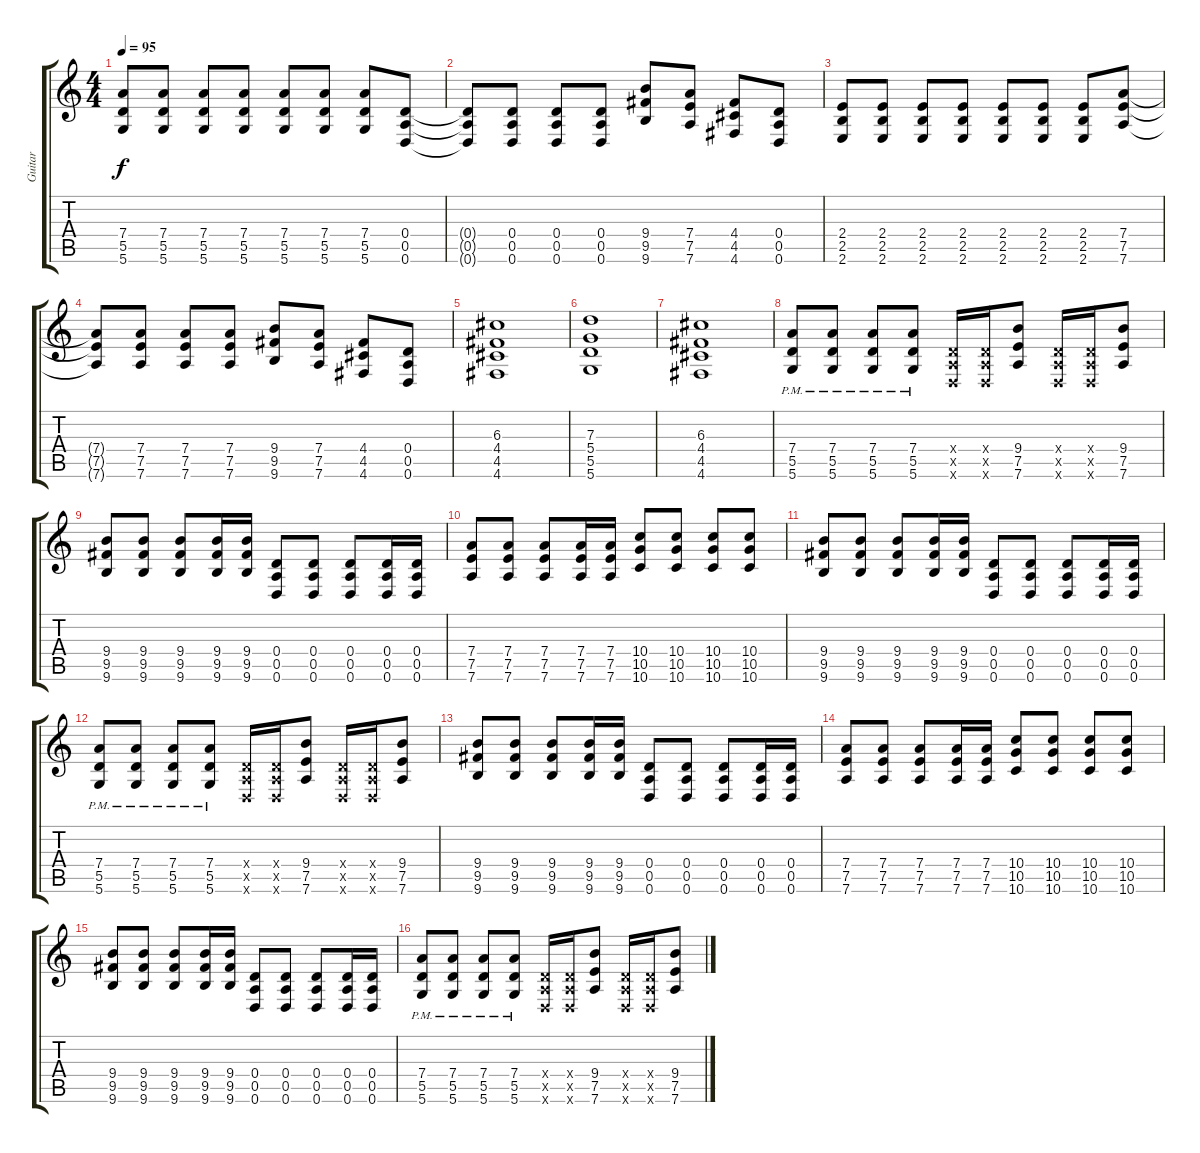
\track ("Guitar" "Guitar") {instrument distortionguitar}
\staff {score tabs}
\tuning (E4 B3 G3 D3 A2 D2) {hide}
\ts (4 4)
\tempo 95
\clef g2
\ks c
(7.4 5.5 5.6).8{dy f} (7.4 5.5 5.6).8 (7.4 5.5 5.6).8 (7.4 5.5 5.6).8 (7.4 5.5 5.6).8 (7.4 5.5 5.6).8 (7.4 5.5 5.6).8 (0.4 0.5 0.6).8 |
(0.4{t} 0.5{t} 0.6{t}).8 (0.4 0.5 0.6).8 (0.4 0.5 0.6).8 (0.4 0.5 0.6).8 (9.4 9.5 9.6).8 (7.4 7.5 7.6).8 (4.4 4.5 4.6).8 (0.4 0.5 0.6).8 |
(2.4 2.5 2.6).8 (2.4 2.5 2.6).8 (2.4 2.5 2.6).8 (2.4 2.5 2.6).8 (2.4 2.5 2.6).8 (2.4 2.5 2.6).8 (2.4 2.5 2.6).8 (7.4 7.5 7.6).8 |
(7.4{t} 7.5{t} 7.6{t}).8 (7.4 7.5 7.6).8 (7.4 7.5 7.6).8 (7.4 7.5 7.6).8 (9.4 9.5 9.6).8 (7.4 7.5 7.6).8 (4.4 4.5 4.6).8 (0.4 0.5 0.6).8 |
(6.3 4.4 4.5 4.6).1 |
(7.3 5.4 5.5 5.6).1 |
(6.3 4.4 4.5 4.6).1 |
(7.4{pm} 5.5{pm} 5.6{pm}).8 (7.4{pm} 5.5{pm} 5.6{pm}).8 (7.4{pm} 5.5{pm} 5.6{pm}).8 (7.4{pm} 5.5{pm} 5.6{pm}).8 (0.4{x} 0.5{x} 0.6{x}).16 (0.4{x} 0.5{x} 0.6{x}).16 (9.4 7.5 7.6).8 (0.4{x} 0.5{x} 0.6{x}).16 (0.4{x} 0.5{x} 0.6{x}).16 (9.4 7.5 7.6).8 |
(9.4 9.5 9.6).8 (9.4 9.5 9.6).8 (9.4 9.5 9.6).8 (9.4 9.5 9.6).16 (9.4 9.5 9.6).16 (0.4 0.5 0.6).8 (0.4 0.5 0.6).8 (0.4 0.5 0.6).8 (0.4 0.5 0.6).16 (0.4 0.5 0.6).16 |
(7.4 7.5 7.6).8 (7.4 7.5 7.6).8 (7.4 7.5 7.6).8 (7.4 7.5 7.6).16 (7.4 7.5 7.6).16 (10.4 10.5 10.6).8 (10.4 10.5 10.6).8 (10.4 10.5 10.6).8 (10.4 10.5 10.6).8 |
(9.4 9.5 9.6).8 (9.4 9.5 9.6).8 (9.4 9.5 9.6).8 (9.4 9.5 9.6).16 (9.4 9.5 9.6).16 (0.4 0.5 0.6).8 (0.4 0.5 0.6).8 (0.4 0.5 0.6).8 (0.4 0.5 0.6).16 (0.4 0.5 0.6).16 |
(7.4{pm} 5.5{pm} 5.6{pm}).8 (7.4{pm} 5.5{pm} 5.6{pm}).8 (7.4{pm} 5.5{pm} 5.6{pm}).8 (7.4{pm} 5.5{pm} 5.6{pm}).8 (0.4{x} 0.5{x} 0.6{x}).16 (0.4{x} 0.5{x} 0.6{x}).16 (9.4 7.5 7.6).8 (0.4{x} 0.5{x} 0.6{x}).16 (0.4{x} 0.5{x} 0.6{x}).16 (9.4 7.5 7.6).8 |
(9.4 9.5 9.6).8 (9.4 9.5 9.6).8 (9.4 9.5 9.6).8 (9.4 9.5 9.6).16 (9.4 9.5 9.6).16 (0.4 0.5 0.6).8 (0.4 0.5 0.6).8 (0.4 0.5 0.6).8 (0.4 0.5 0.6).16 (0.4 0.5 0.6).16 |
(7.4 7.5 7.6).8 (7.4 7.5 7.6).8 (7.4 7.5 7.6).8 (7.4 7.5 7.6).16 (7.4 7.5 7.6).16 (10.4 10.5 10.6).8 (10.4 10.5 10.6).8 (10.4 10.5 10.6).8 (10.4 10.5 10.6).8 |
(9.4 9.5 9.6).8 (9.4 9.5 9.6).8 (9.4 9.5 9.6).8 (9.4 9.5 9.6).16 (9.4 9.5 9.6).16 (0.4 0.5 0.6).8 (0.4 0.5 0.6).8 (0.4 0.5 0.6).8 (0.4 0.5 0.6).16 (0.4 0.5 0.6).16 |
(7.4{pm} 5.5{pm} 5.6{pm}).8 (7.4{pm} 5.5{pm} 5.6{pm}).8 (7.4{pm} 5.5{pm} 5.6{pm}).8 (7.4{pm} 5.5{pm} 5.6{pm}).8 (0.4{x} 0.5{x} 0.6{x}).16 (0.4{x} 0.5{x} 0.6{x}).16 (9.4 7.5 7.6).8 (0.4{x} 0.5{x} 0.6{x}).16 (0.4{x} 0.5{x} 0.6{x}).16 (9.4 7.5 7.6).8
